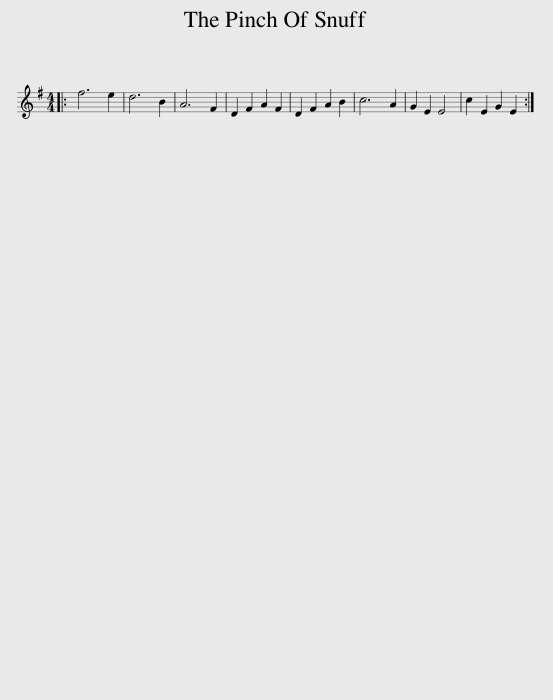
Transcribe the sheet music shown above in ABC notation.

X:1
L:1/8
M:4/4
I:linebreak $
K:Emin
V:1 treble
V:1
|: f6 e2 | d6 B2 | A6 F2 | D2 F2 A2 F2 | D2 F2 A2 B2 | %5
 c6 A2 | G2 E2 E4 | c2 E2 G2 E2 :| %8
